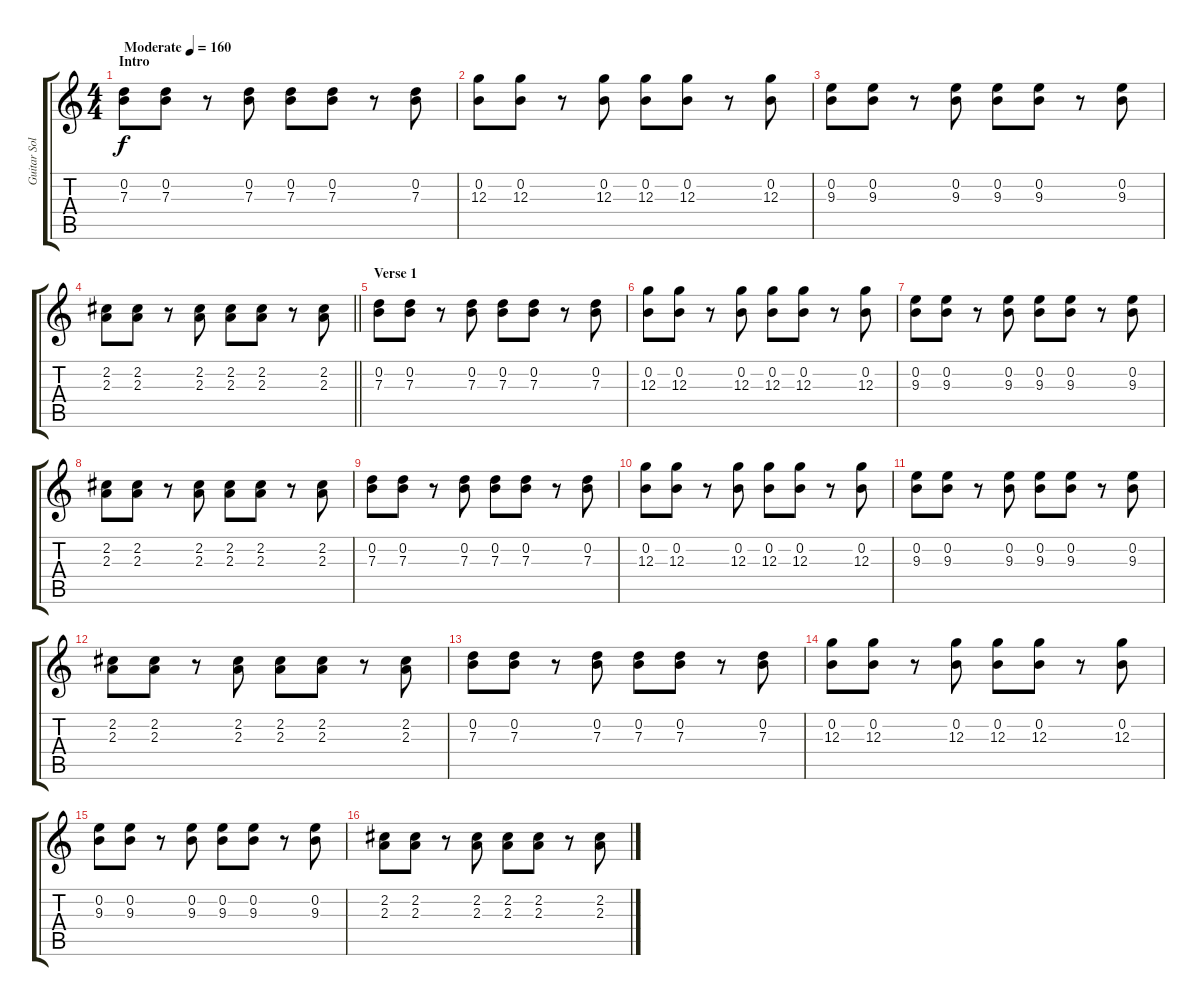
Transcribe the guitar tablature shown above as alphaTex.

\track ("Guitar Solo" "Guitar Sol") {instrument overdrivenguitar}
\staff {score tabs}
\tuning (E4 B3 G3 D3 A2 E2) {hide}
\ts (4 4)
\section ("" "Intro")
\tempo (160 "Moderate")
\clef g2
\ks c
(0.2 7.3).8{dy f instrument overdrivenguitar} (0.2 7.3).8 r.8 (0.2 7.3).8 (0.2 7.3).8 (0.2 7.3).8 r.8 (0.2 7.3).8 |
(0.2 12.3).8 (0.2 12.3).8 r.8 (0.2 12.3).8 (0.2 12.3).8 (0.2 12.3).8 r.8 (0.2 12.3).8 |
(0.2 9.3).8 (0.2 9.3).8 r.8 (0.2 9.3).8 (0.2 9.3).8 (0.2 9.3).8 r.8 (0.2 9.3).8 |
\barLineRight lightlight
(2.2 2.3).8 (2.2 2.3).8 r.8 (2.2 2.3).8 (2.2 2.3).8 (2.2 2.3).8 r.8 (2.2 2.3).8 |
\section ("" "Verse 1")
(0.2 7.3).8 (0.2 7.3).8 r.8 (0.2 7.3).8 (0.2 7.3).8 (0.2 7.3).8 r.8 (0.2 7.3).8 |
(0.2 12.3).8 (0.2 12.3).8 r.8 (0.2 12.3).8 (0.2 12.3).8 (0.2 12.3).8 r.8 (0.2 12.3).8 |
(0.2 9.3).8 (0.2 9.3).8 r.8 (0.2 9.3).8 (0.2 9.3).8 (0.2 9.3).8 r.8 (0.2 9.3).8 |
(2.2 2.3).8 (2.2 2.3).8 r.8 (2.2 2.3).8 (2.2 2.3).8 (2.2 2.3).8 r.8 (2.2 2.3).8 |
(0.2 7.3).8 (0.2 7.3).8 r.8 (0.2 7.3).8 (0.2 7.3).8 (0.2 7.3).8 r.8 (0.2 7.3).8 |
(0.2 12.3).8 (0.2 12.3).8 r.8 (0.2 12.3).8 (0.2 12.3).8 (0.2 12.3).8 r.8 (0.2 12.3).8 |
(0.2 9.3).8 (0.2 9.3).8 r.8 (0.2 9.3).8 (0.2 9.3).8 (0.2 9.3).8 r.8 (0.2 9.3).8 |
(2.2 2.3).8 (2.2 2.3).8 r.8 (2.2 2.3).8 (2.2 2.3).8 (2.2 2.3).8 r.8 (2.2 2.3).8 |
(0.2 7.3).8 (0.2 7.3).8 r.8 (0.2 7.3).8 (0.2 7.3).8 (0.2 7.3).8 r.8 (0.2 7.3).8 |
(0.2 12.3).8 (0.2 12.3).8 r.8 (0.2 12.3).8 (0.2 12.3).8 (0.2 12.3).8 r.8 (0.2 12.3).8 |
(0.2 9.3).8 (0.2 9.3).8 r.8 (0.2 9.3).8 (0.2 9.3).8 (0.2 9.3).8 r.8 (0.2 9.3).8 |
(2.2 2.3).8 (2.2 2.3).8 r.8 (2.2 2.3).8 (2.2 2.3).8 (2.2 2.3).8 r.8 (2.2 2.3).8
